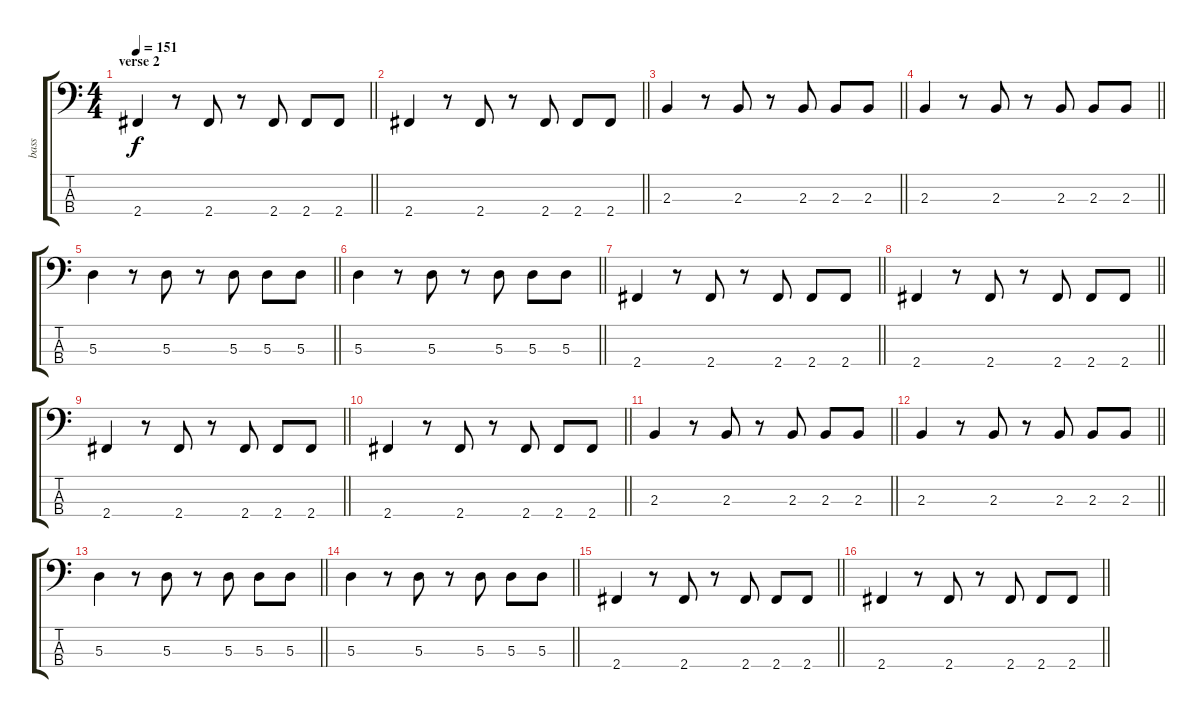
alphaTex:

\track ("bass " "bass ") {instrument electricbassfinger}
\staff {score tabs}
\tuning (G2 D2 A1 E1) {hide}
\ts (4 4)
\section ("" "verse 2")
\tempo 151
\clef f4
\barLineRight lightlight
\ks c
2.4.4{dy f} r.8 2.4.8 r.8 2.4.8 2.4.8 2.4.8 |
\barLineRight lightlight
2.4.4 r.8 2.4.8 r.8 2.4.8 2.4.8 2.4.8 |
\barLineRight lightlight
2.3.4 r.8 2.3.8 r.8 2.3.8 2.3.8 2.3.8 |
\barLineRight lightlight
2.3.4 r.8 2.3.8 r.8 2.3.8 2.3.8 2.3.8 |
\barLineRight lightlight
5.3.4 r.8 5.3.8 r.8 5.3.8 5.3.8 5.3.8 |
\barLineRight lightlight
5.3.4 r.8 5.3.8 r.8 5.3.8 5.3.8 5.3.8 |
\barLineRight lightlight
2.4.4 r.8 2.4.8 r.8 2.4.8 2.4.8 2.4.8 |
\barLineRight lightlight
2.4.4 r.8 2.4.8 r.8 2.4.8 2.4.8 2.4.8 |
\barLineRight lightlight
2.4.4 r.8 2.4.8 r.8 2.4.8 2.4.8 2.4.8 |
\barLineRight lightlight
2.4.4 r.8 2.4.8 r.8 2.4.8 2.4.8 2.4.8 |
\barLineRight lightlight
2.3.4 r.8 2.3.8 r.8 2.3.8 2.3.8 2.3.8 |
\barLineRight lightlight
2.3.4 r.8 2.3.8 r.8 2.3.8 2.3.8 2.3.8 |
\barLineRight lightlight
5.3.4 r.8 5.3.8 r.8 5.3.8 5.3.8 5.3.8 |
\barLineRight lightlight
5.3.4 r.8 5.3.8 r.8 5.3.8 5.3.8 5.3.8 |
\barLineRight lightlight
2.4.4 r.8 2.4.8 r.8 2.4.8 2.4.8 2.4.8 |
\barLineRight lightlight
2.4.4 r.8 2.4.8 r.8 2.4.8 2.4.8 2.4.8
